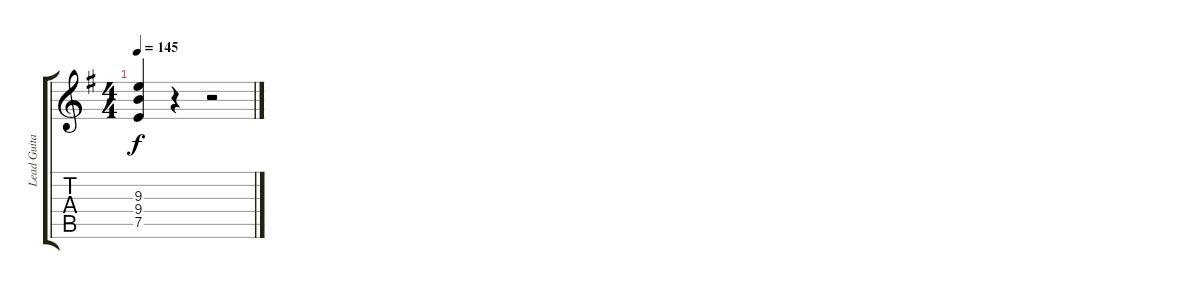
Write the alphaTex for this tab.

\track ("Lead Guitar" "Lead Guita") {instrument distortionguitar}
\staff {score tabs}
\tuning (E4 B3 G3 D3 A2 E2) {hide}
\ts (4 4)
\tempo 145
\clef g2
\ks eminor
(9.3{t} 9.4{t} 7.5{t}).4{dy f} r.4 r.2
